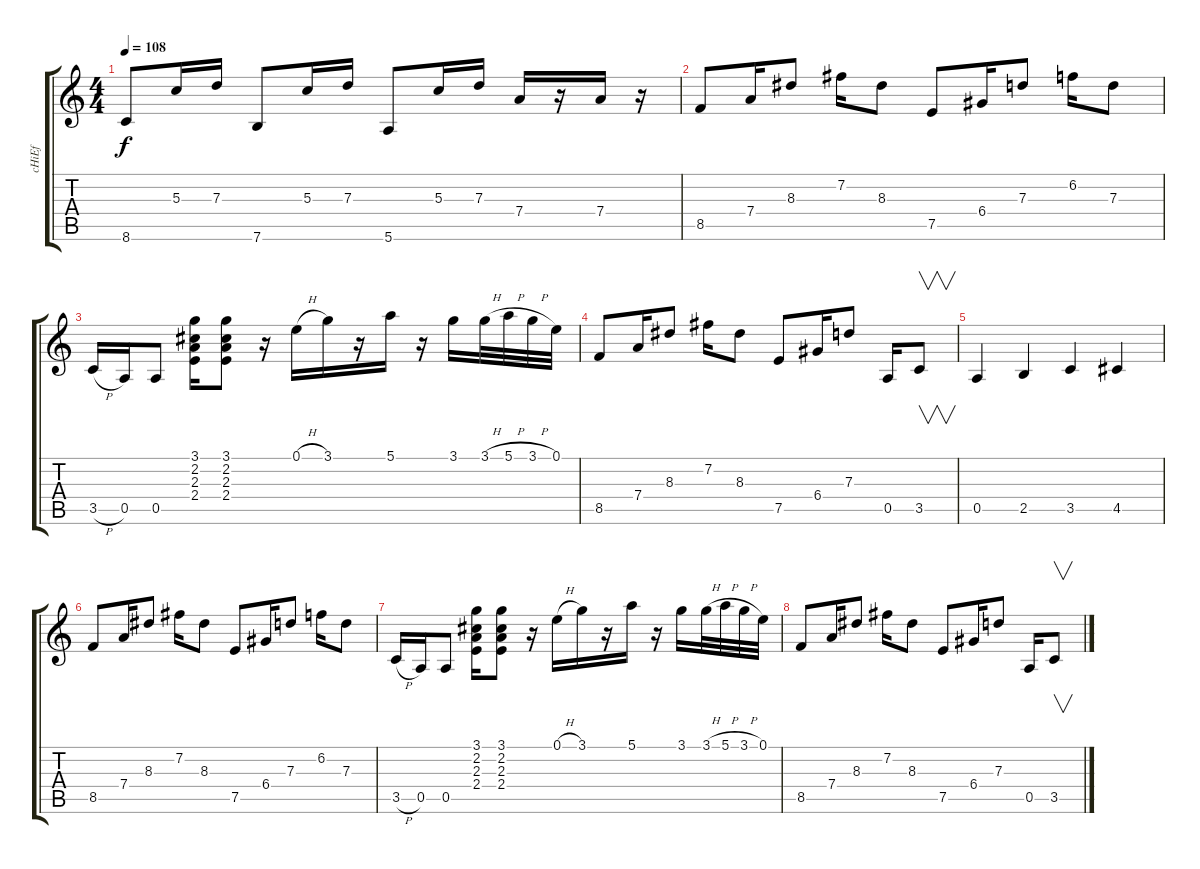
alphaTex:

\track ("cHiEf" "cHiEf") {instrument overdrivenguitar}
\staff {score tabs}
\tuning (E4 B3 G3 D3 A2 E2) {hide}
\ts (4 4)
\tempo 108
\clef g2
\ks c
8.6.8{dy f} 5.3.16 7.3.16 7.6.8 5.3.16 7.3.16 5.6.8 5.3.16 7.3.16 7.4.16 r.16 7.4.16 r.16 |
8.5.8 7.4.16 8.3.8 7.2.16 8.3.8 7.5.8 6.4.16 7.3.8 6.2.16 7.3.8 |
3.5{h}.16 0.5.16 0.5.8 (3.1 2.2 2.3 2.4).16 (3.1 2.2 2.3 2.4).8 r.16 0.1{h}.16 3.1.16 r.16 5.1.16 r.16 3.1.16 3.1{h}.32 5.1{h}.32 3.1{h}.32 0.1.32 |
8.5.8 7.4.16 8.3.8 7.2.16 8.3.8 7.5.8 6.4.16 7.3.8 0.5.16 3.5.8{v} |
0.5.4 2.5.4 3.5.4 4.5.4 |
8.5.8 7.4.16 8.3.8 7.2.16 8.3.8 7.5.8 6.4.16 7.3.8 6.2.16 7.3.8 |
3.5{h}.16 0.5.16 0.5.8 (3.1 2.2 2.3 2.4).16 (3.1 2.2 2.3 2.4).8 r.16 0.1{h}.16 3.1.16 r.16 5.1.16 r.16 3.1.16 3.1{h}.32 5.1{h}.32 3.1{h}.32 0.1.32 |
8.5.8 7.4.16 8.3.8 7.2.16 8.3.8 7.5.8 6.4.16 7.3.8 0.5.16 3.5.8{v}
